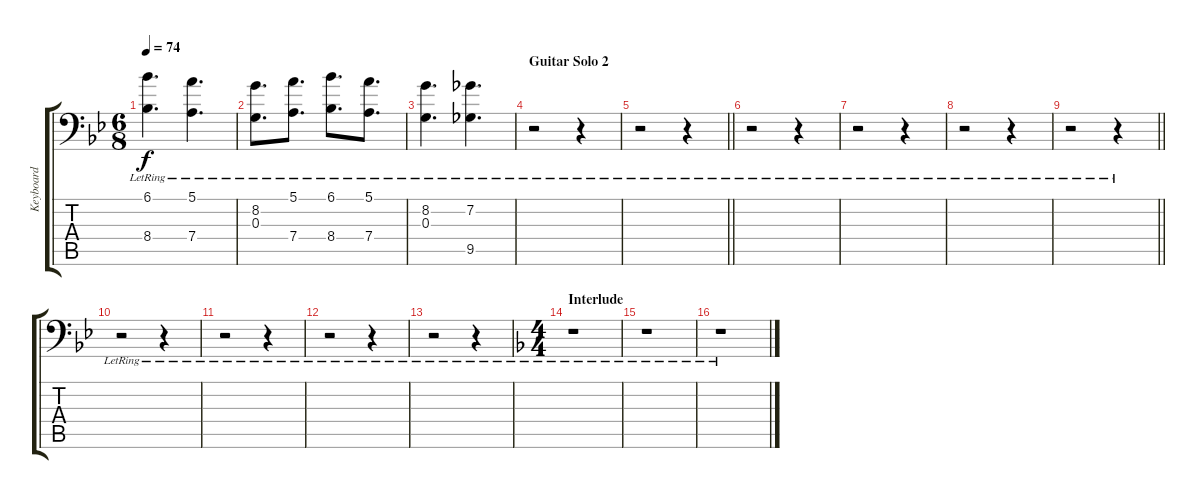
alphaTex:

\track ("Keyboard" "Keyboard") {instrument pad1newage}
\staff {score tabs}
\tuning (E4 B3 G3 D3 A2 D1) {hide}
\ts (6 8)
\tempo 74
\clef f4
\ks bb
(6.1{lr} 8.4{lr}).4{d dy f} (5.1{lr} 7.4{lr}).4{d} |
(8.2{lr} 0.3{lr}).8{d} (5.1{lr} 7.4{lr}).8{d} (6.1{lr} 8.4{lr}).8{d} (5.1{lr} 7.4{lr}).8{d} |
(8.2{lr} 0.3{lr}).4{d} (7.2{lr} 9.5{lr}).4{d} |
\section ("" "Guitar Solo 2")
r.2 r.4 |
\barLineRight lightlight
r.2 r.4 |
r.2 r.4 |
r.2 r.4 |
r.2 r.4 |
\barLineRight lightlight
r.2 r.4 |
r.2 r.4 |
r.2 r.4 |
r.2 r.4 |
r.2 r.4 |
\ts (4 4)
\section ("" "Interlude")
\ks f
r.1 |
r.1 |
r.1
